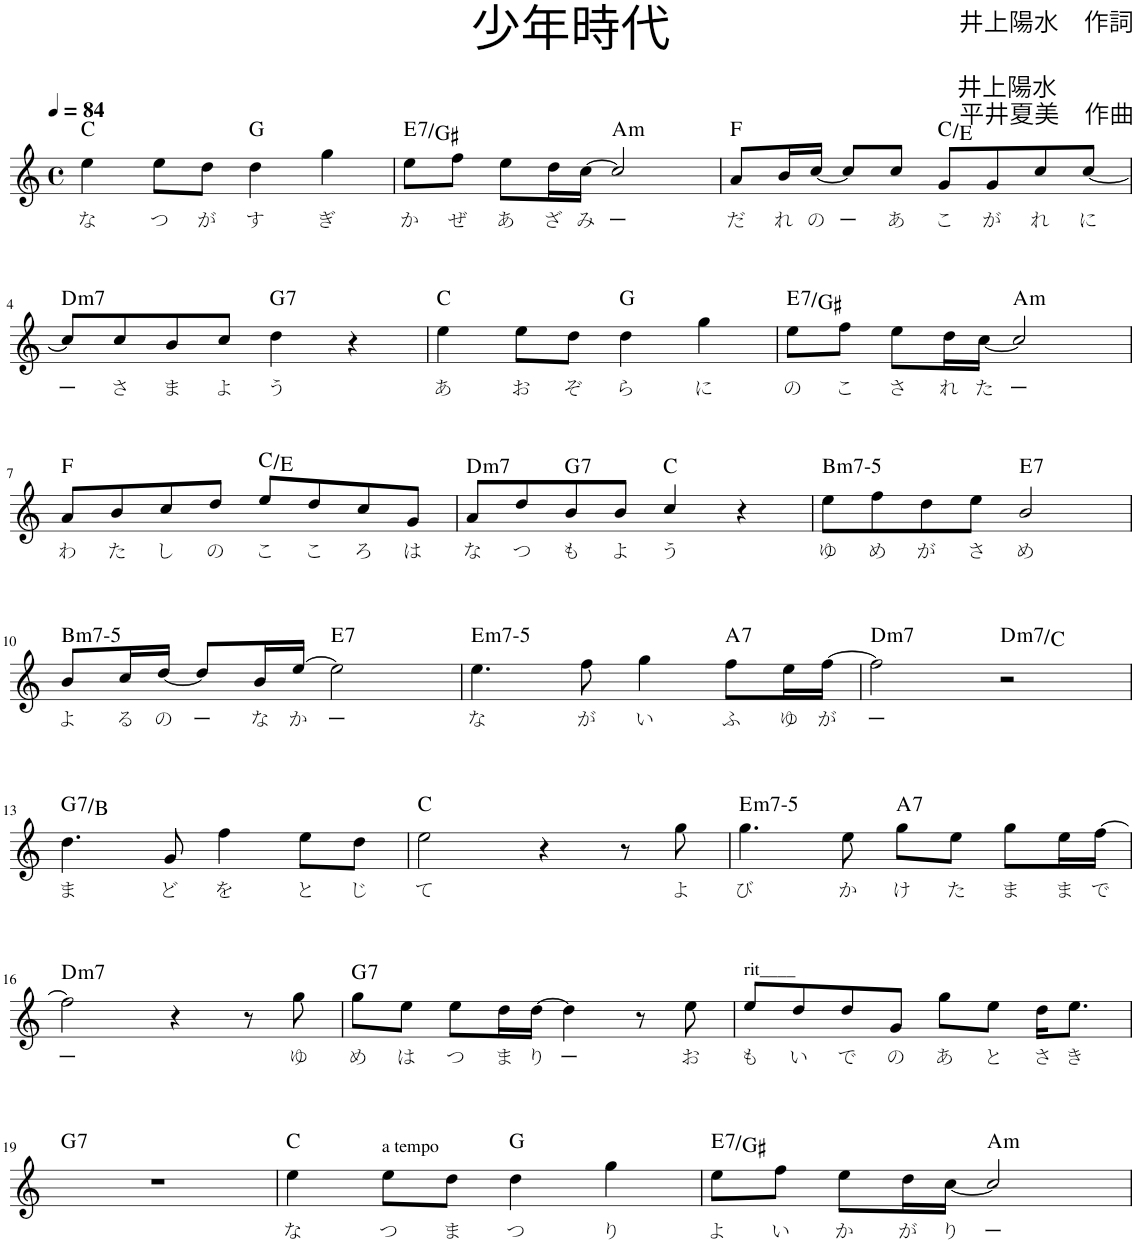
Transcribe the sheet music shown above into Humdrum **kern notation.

**kern	**text	**harte
*part1	*part1	*part1
*staff1	*staff1	*
*clefG2	*	*
*k[]	*	*
*C:	*	*
*M4/4	*	*
*met(c)	*	*
*MM84	*	*
=1	=1	=1
!	!LO:LY:b	!
4ee\	な	C:maj
!	!LO:LY:b	!
8ee\L	つ	.
!	!LO:LY:b	!
8dd\J	が	.
!	!LO:LY:b	!
4dd\	す	G:maj
!	!LO:LY:b	!
4gg\	ぎ	.
=2	=2	=2
!	!LO:LY:b	!LO:H:kt=7
8ee\L	か	E:7/3
!	!LO:LY:b	!
8ff\J	ぜ	.
!	!LO:LY:b	!
8ee\L	あ	.
!	!LO:LY:b	!
16dd\L	ざ	.
!	!LO:LY:b	!
[16cc\JJ	み	.
!	!LO:LY:b	!LO:H:kt=m
2cc/]	ー	A:min
=3	=3	=3
!	!LO:LY:b	!
8a/L	だ	F:maj
!	!LO:LY:b	!
16b/L	れ	.
!	!LO:LY:b	!
[16cc/JJ	の	.
!	!LO:LY:b	!
8cc/L]	ー	.
!	!LO:LY:b	!
8cc/J	あ	.
!	!LO:LY:b	!
8g/L	こ	C:maj/3
!	!LO:LY:b	!
8g/	が	.
!	!LO:LY:b	!
8cc/	れ	.
!	!LO:LY:b	!
[8cc/J	に	.
!!LO:LB:g=z
=4	=4	=4
!	!LO:LY:b	!LO:H:kt=m7
8cc/L]	ー	D:min7
!	!LO:LY:b	!
8cc/	さ	.
!	!LO:LY:b	!
8b/	ま	.
!	!LO:LY:b	!
8cc/J	よ	.
!	!LO:LY:b	!LO:H:kt=7
4dd\	う	G:7
4r	.	.
=5	=5	=5
!	!LO:LY:b	!
4ee\	あ	C:maj
!	!LO:LY:b	!
8ee\L	お	.
!	!LO:LY:b	!
8dd\J	ぞ	.
!	!LO:LY:b	!
4dd\	ら	G:maj
!	!LO:LY:b	!
4gg\	に	.
=6	=6	=6
!	!LO:LY:b	!LO:H:kt=7
8ee\L	の	E:7/3
!	!LO:LY:b	!
8ff\J	こ	.
!	!LO:LY:b	!
8ee\L	さ	.
!	!LO:LY:b	!
16dd\L	れ	.
!	!LO:LY:b	!
[<16cc\JJ	た	.
!	!LO:LY:b	!LO:H:kt=m
2cc/]	ー	A:min
!!LO:LB:g=z
=7	=7	=7
!	!LO:LY:b	!
8a/L	わ	F:maj
!	!LO:LY:b	!
8b/	た	.
!	!LO:LY:b	!
8cc/	し	.
!	!LO:LY:b	!
8dd/J	の	.
!	!LO:LY:b	!
8ee/L	こ	C:maj/3
!	!LO:LY:b	!
8dd/	こ	.
!	!LO:LY:b	!
8cc/	ろ	.
!	!LO:LY:b	!
8g/J	は	.
=8	=8	=8
!	!LO:LY:b	!LO:H:kt=m7
8a/L	な	D:min7
!	!LO:LY:b	!
8dd/	つ	.
!	!LO:LY:b	!LO:H:kt=7
8b/	も	G:7
!	!LO:LY:b	!
8b/J	よ	.
!	!LO:LY:b	!
4cc/	う	C:maj
4r	.	.
=9	=9	=9
!	!LO:LY:b	!LO:H:kt=m7-5
8ee\L	ゆ	B:hdim7
!	!LO:LY:b	!
8ff\	め	.
!	!LO:LY:b	!
8dd\	が	.
!	!LO:LY:b	!
8ee\J	さ	.
!	!LO:LY:b	!LO:H:kt=7
2b/	め	E:7
!!LO:LB:g=z
=10	=10	=10
!	!LO:LY:b	!LO:H:kt=m7-5
8b/L	よ	B:hdim7
!	!LO:LY:b	!
16cc/L	る	.
!	!LO:LY:b	!
[16dd/JJ	の	.
!	!LO:LY:b	!
8dd/L]	ー	.
!	!LO:LY:b	!
16b/L	な	.
!	!LO:LY:b	!
[16ee/JJ	か	.
!	!LO:LY:b	!LO:H:kt=7
2ee\]	ー	E:7
=11	=11	=11
!	!LO:LY:b	!LO:H:kt=m7-5
4.ee\	な	E:hdim7
!	!LO:LY:b	!
8ff\	が	.
!	!LO:LY:b	!
4gg\	い	.
!	!LO:LY:b	!LO:H:kt=7
8ff\L	ふ	A:7
!	!LO:LY:b	!
16ee\L	ゆ	.
!	!LO:LY:b	!
[16ff\JJ	が	.
=12	=12	=12
!	!LO:LY:b	!LO:H:kt=m7
2ff\]	ー	D:min7
!	!	!LO:H:kt=m7
2r	.	D:min7/b7
!!LO:LB:g=z
=13	=13	=13
!	!LO:LY:b	!LO:H:kt=7
4.dd\	ま	G:7/3
!	!LO:LY:b	!
8g/	ど	.
!	!LO:LY:b	!
4ff\	を	.
!	!LO:LY:b	!
8ee\L	と	.
!	!LO:LY:b	!
8dd\J	じ	.
=14	=14	=14
!	!LO:LY:b	!
2ee\	て	C:maj
4r	.	.
8r	.	.
!	!LO:LY:b	!
8gg\	よ	.
=15	=15	=15
!	!LO:LY:b	!LO:H:kt=m7-5
4.gg\	び	E:hdim7
!	!LO:LY:b	!
8ee\	か	.
!	!LO:LY:b	!LO:H:kt=7
8gg\L	け	A:7
!	!LO:LY:b	!
8ee\J	た	.
!	!LO:LY:b	!
8gg\L	ま	.
!	!LO:LY:b	!
16ee\L	ま	.
!	!LO:LY:b	!
[16ff\JJ	で	.
!!LO:LB:g=z
=16	=16	=16
!	!LO:LY:b	!LO:H:kt=m7
2ff\]	ー	D:min7
4r	.	.
8r	.	.
!	!LO:LY:b	!
8gg\	ゆ	.
=17	=17	=17
!	!LO:LY:b	!LO:H:kt=7
8gg\L	め	G:7
!	!LO:LY:b	!
8ee\J	は	.
!	!LO:LY:b	!
8ee\L	つ	.
!	!LO:LY:b	!
16dd\L	ま	.
!	!LO:LY:b	!
[16dd\JJ	り	.
!	!LO:LY:b	!
4dd\]	ー	.
8r	.	.
!	!LO:LY:b	!
8ee\	お	.
=18	=18	=18
!LO:TX:a:t=rit____	!	!
!	!LO:LY:b	!
8ee/L	も	.
!	!LO:LY:b	!
8dd/	い	.
!	!LO:LY:b	!
8dd/	で	.
!	!LO:LY:b	!
8g/J	の	.
!	!LO:LY:b	!
8gg\L	あ	.
!	!LO:LY:b	!
8ee\J	と	.
!	!LO:LY:b	!
16dd\KL	さ	.
!	!LO:LY:b	!
8.ee\J	き	.
!!LO:LB:g=z
=19	=19	=19
!	!	!LO:H:kt=7
1r	.	G:7
=20	=20	=20
!	!LO:LY:b	!
4ee\	な	C:maj
!LO:TX:a:t=a tempo	!	!
!	!LO:LY:b	!
8ee\L	つ	.
!	!LO:LY:b	!
8dd\J	ま	.
!	!LO:LY:b	!
4dd\	つ	G:maj
!	!LO:LY:b	!
4gg\	り	.
=21	=21	=21
!	!LO:LY:b	!LO:H:kt=7
8ee\L	よ	E:7/3
!	!LO:LY:b	!
8ff\J	い	.
!	!LO:LY:b	!
8ee\L	か	.
!	!LO:LY:b	!
16dd\L	が	.
!	!LO:LY:b	!
[<16cc\JJ	り	.
!	!LO:LY:b	!LO:H:kt=m
2cc/]	ー	A:min
=	=	=
*-	*-	*-
